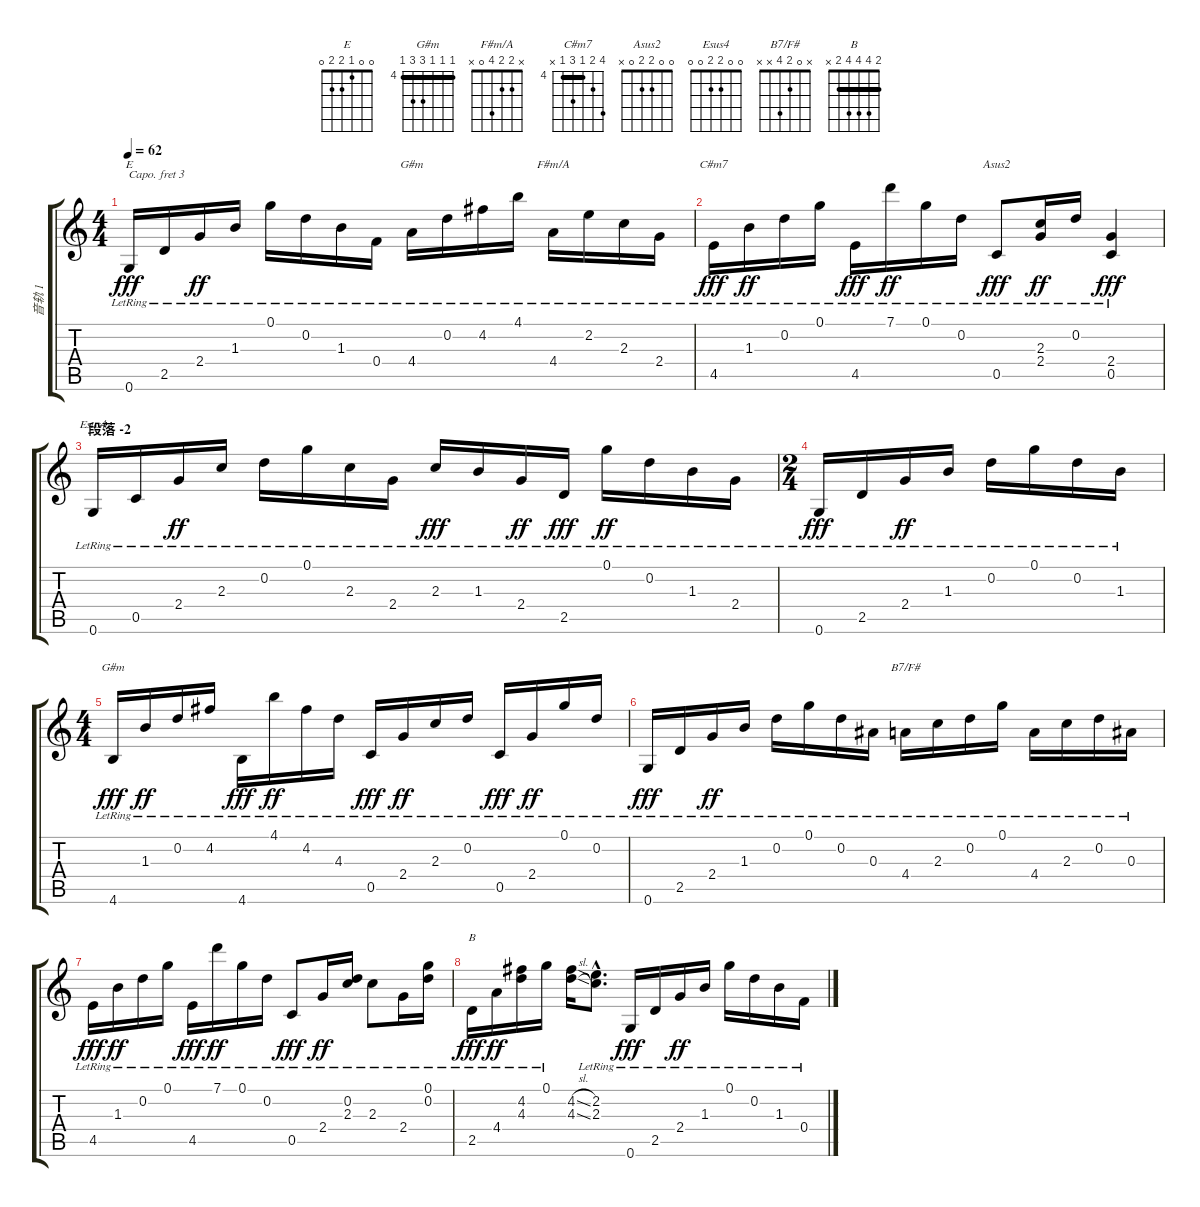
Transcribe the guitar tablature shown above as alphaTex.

\track ("音轨 1" "音轨 1") {instrument acousticguitarnylon}
\staff {score tabs}
\capo 3
\tuning (E4 B3 G3 D3 A2 E2) {hide}
\chord ("E" 0 0 1 2 2 0)
\chord ("G#m" 4 4 4 x x 4) {firstfret 4 barre 4}
\chord ("F#m/A" x 2 2 4 0 x)
\chord ("C#m7" 7 5 4 6 4 x) {firstfret 4 barre 4}
\chord ("Asus2" 0 0 2 2 0 x)
\chord ("Esus4" 0 0 2 2 0 0)
\chord ("G#m" 4 4 4 6 6 4) {firstfret 4 barre 4}
\chord ("B7/F#" x 0 2 4 x x)
\chord ("B" 2 4 4 4 2 x) {barre 2}
\ts (4 4)
\tempo 62
\clef g2
\ks c
0.6{lr}.16{ch "E" dy fff} 2.5{lr}.16 2.4{lr}.16{dy ff} 1.3{lr}.16 0.1{lr}.16 0.2{lr}.16 1.3{lr}.16 0.4{lr}.16 4.4{lr}.16{ch "G#m"} 0.2{lr}.16 4.2{lr}.16 4.1{lr}.16 4.4{lr}.16{ch "F#m/A"} 2.2{lr}.16 2.3{lr}.16 2.4{lr}.16 |
4.5{lr}.16{ch "C#m7" dy fff} 1.3{lr}.16{dy ff} 0.2{lr}.16 0.1{lr}.16 4.5{lr}.16{dy fff} 7.1{lr}.16{dy ff} 0.1{lr}.16 0.2{lr}.16 0.5{lr}.8{ch "Asus2" dy fff} (2.3{lr} 2.4{lr}).16{dy ff} 0.2{lr}.16 (2.4{lr} 0.5{lr}).4{dy fff} |
\section ("" "段落 -2")
0.6{lr}.16{ch "Esus4"} 0.5{lr}.16 2.4{lr}.16{dy ff} 2.3{lr}.16 0.2{lr}.16 0.1{lr}.16 2.3{lr}.16 2.4{lr}.16 2.3{lr}.16{dy fff} 1.3{lr}.16 2.4{lr}.16{dy ff} 2.5{lr}.16{dy fff} 0.1{lr}.16{dy ff} 0.2{lr}.16 1.3{lr}.16 2.4{lr}.16 |
\ts (2 4)
0.6{lr}.16{dy fff} 2.5{lr}.16 2.4{lr}.16{dy ff} 1.3{lr}.16 0.2{lr}.16 0.1{lr}.16 0.2{lr}.16 1.3{lr}.16 |
\ts (4 4)
4.6{lr}.16{ch "G#m" dy fff} 1.3{lr}.16{dy ff} 0.2{lr}.16 4.2{lr}.16 4.6{lr}.16{dy fff} 4.1{lr}.16{dy ff} 4.2{lr}.16 4.3{lr}.16 0.5{lr}.16{dy fff} 2.4{lr}.16{dy ff} 2.3{lr}.16 0.2{lr}.16 0.5{lr}.16{dy fff} 2.4{lr}.16{dy ff} 0.1{lr}.16 0.2{lr}.16 |
0.6{lr}.16{dy fff} 2.5{lr}.16 2.4{lr}.16{dy ff} 1.3{lr}.16 0.2{lr}.16 0.1{lr}.16 0.2{lr}.16 0.3{lr}.16 4.4{lr}.16{ch "B7/F#"} 2.3{lr}.16 0.2{lr}.16 0.1{lr}.16 4.4{lr}.16 2.3{lr}.16 0.2{lr}.16 0.3{lr}.16 |
4.5{lr}.16{dy fff} 1.3{lr}.16{dy ff} 0.2{lr}.16 0.1{lr}.16 4.5{lr}.16{dy fff} 7.1{lr}.16{dy ff} 0.1{lr}.16 0.2{lr}.16 0.5{lr}.8{dy fff} 2.4{lr}.16{dy ff} (0.2{lr} 2.3{lr}).16 2.3{lr}.8 2.4{lr}.16 (0.1{lr} 0.2{lr}).16 |
2.5{lr}.16{ch "B" dy fff} 4.4{lr}.16{dy ff} (4.2{lr} 4.3{lr}).16 0.1{lr}.16 (4.2{sl} 4.3{sl}).16 (2.2{hac lr} 2.3{hac lr}).8{d} 0.6{lr}.16{dy fff} 2.5{lr}.16 2.4{lr}.16{dy ff} 1.3{lr}.16 0.1{lr}.16 0.2{lr}.16 1.3{lr}.16 0.4{lr}.16
